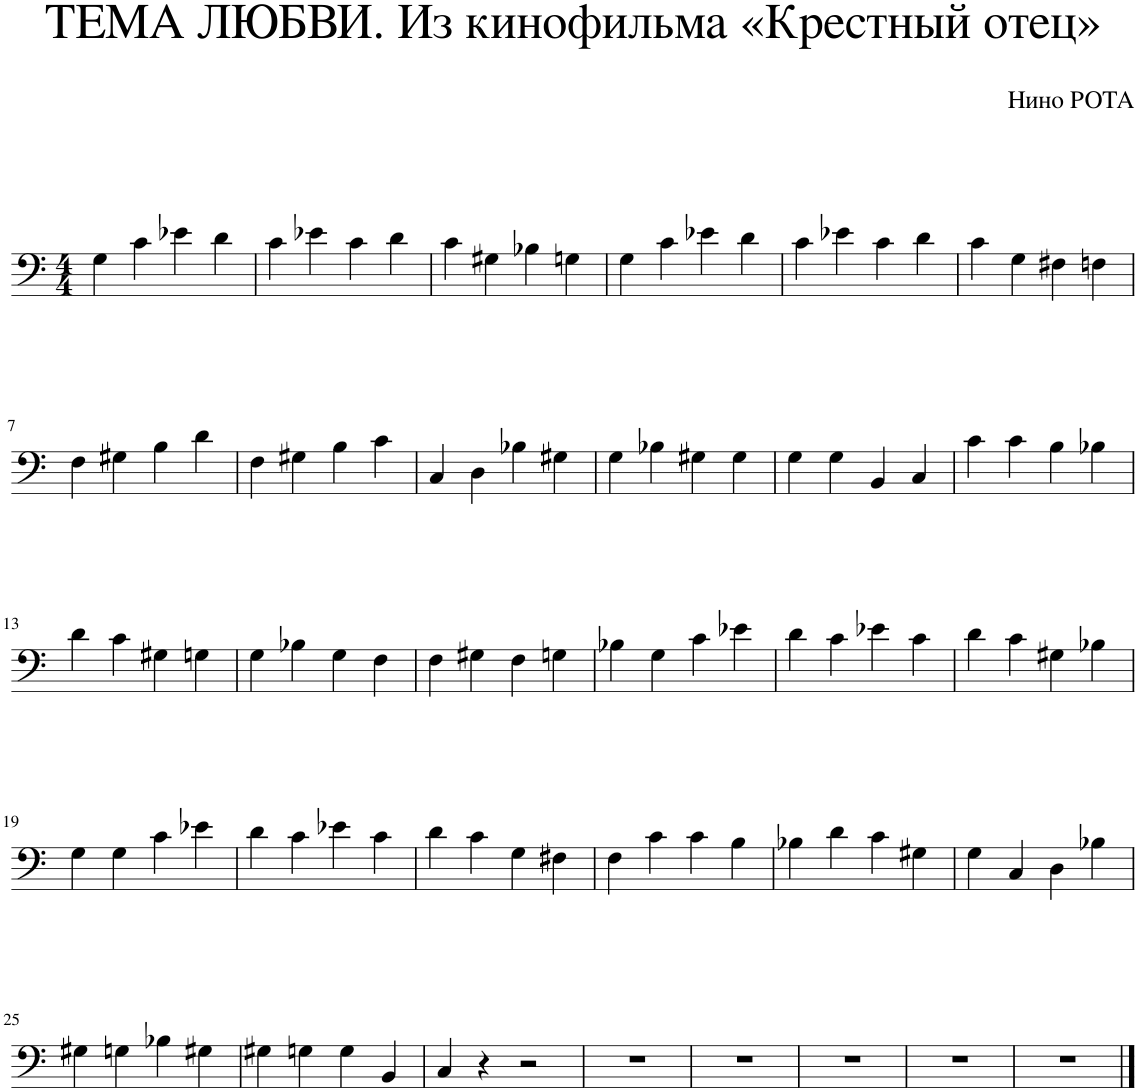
**kern
*part1
*staff1
*I"Piano
*I'Pno.
*clefF4
*k[]
*M4/4
=1
4G\
4c\
4e-X\
4d\
=2
4c\
4e-X\
4c\
4d\
=3
4c\
4G#X\
4B-X\
4Gn\
=4
4G\
4c\
4e-X\
4d\
=5
4c\
4e-X\
4c\
4d\
=6
4c\
4G\
4F#X\
4Fn\
!!LO:LB:g=z
=7
4F\
4G#X\
4B\
4d\
=8
4F\
4G#X\
4B\
4c\
=9
4C/
4D\
4B-X\
4G#X\
=10
4G\
4B-X\
4G#X\
4G#\
=11
4G\
4G\
4BB/
4C/
=12
4c\
4c\
4B\
4B-X\
!!LO:LB:g=z
=13
4d\
4c\
4G#X\
4Gn\
=14
4G\
4B-X\
4G\
4F\
=15
4F\
4G#X\
4F\
4Gn\
=16
4B-X\
4G\
4c\
4e-X\
=17
4d\
4c\
4e-X\
4c\
=18
4d\
4c\
4G#X\
4B-X\
!!LO:LB:g=z
=19
4G\
4G\
4c\
4e-X\
=20
4d\
4c\
4e-X\
4c\
=21
4d\
4c\
4G\
4F#X\
=22
4F\
4c\
4c\
4B\
=23
4B-X\
4d\
4c\
4G#X\
=24
4G\
4C/
4D\
4B-X\
!!LO:LB:g=z
=25
4G#X\
4Gn\
4B-X\
4G#X\
=26
4G#X\
4Gn\
4G\
4BB/
=27
4C/
4r
2r
=28
1r
=29
1r
=30
1r
=31
1r
=32
1r
==
*-
